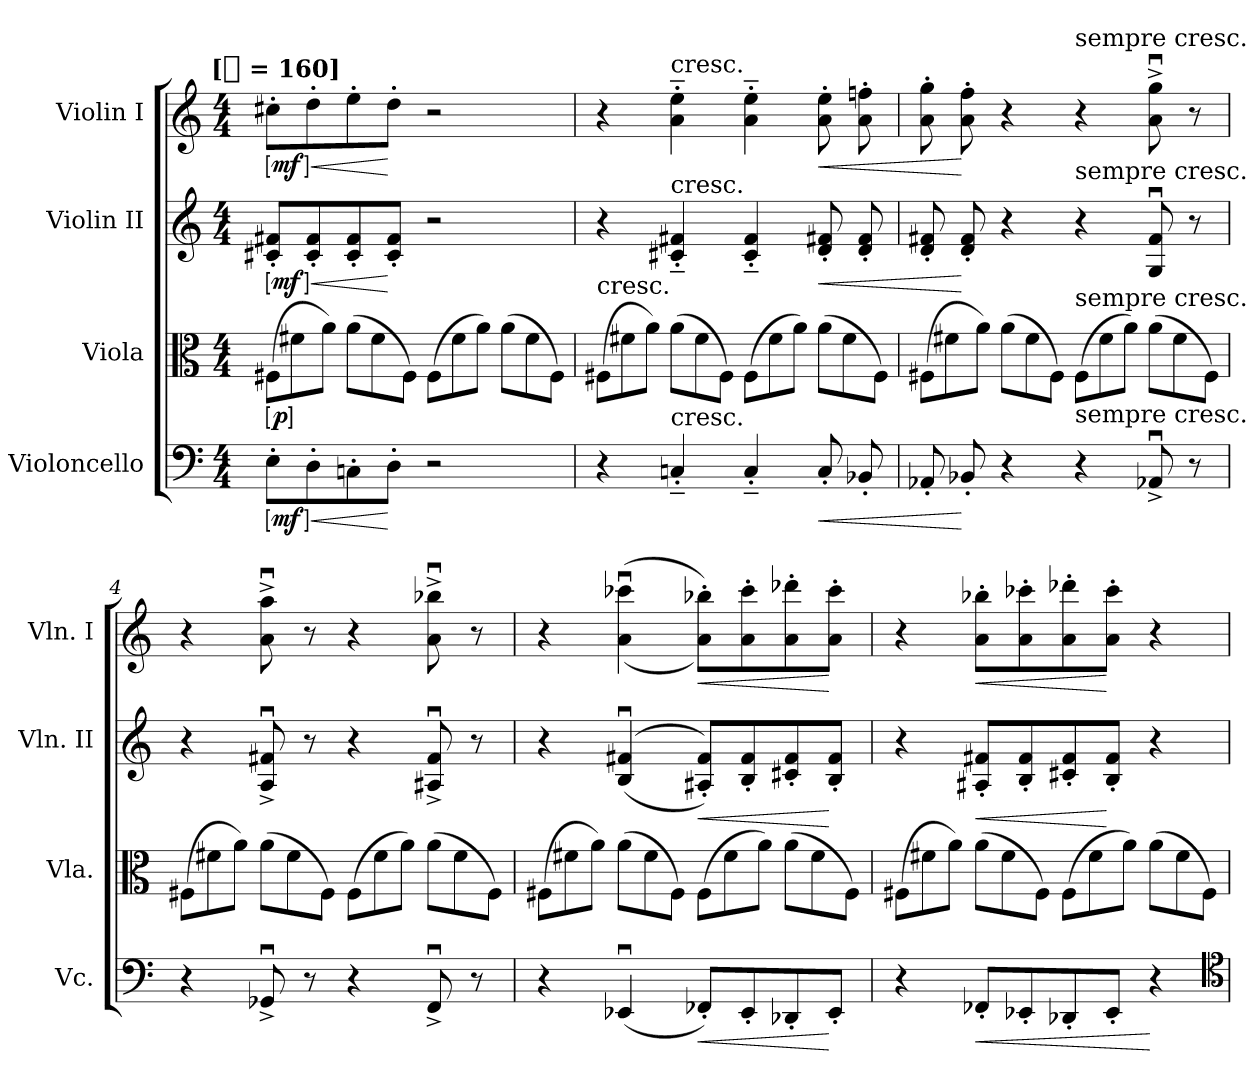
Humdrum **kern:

**kern	**dynam	**kern	**dynam	**kern	**dynam	**kern	**dynam
*part4	*part4	*part3	*part3	*part2	*part2	*part1	*part1
*staff4	*staff4	*staff3	*staff3	*staff2	*staff2	*staff1	*staff1
*I"Violoncello	*	*I"Viola	*	*I"Violin II	*	*I"Violin I	*
*I'Vc.	*	*I'Vla.	*	*I'Vln. II	*	*I'Vln. I	*
*clefF4	*	*clefC3	*	*clefG2	*	*clefG2	*
*k[]	*	*k[]	*	*k[]	*	*k[]	*
*C:	*	*C:	*	*C:	*	*C:	*
!!LO:TX:omd:t=[[quarter] = 160]
*M4/4	*	*M4/4	*	*M4/4	*	*M4/4	*
*MM160	*	*MM160	*	*MM160	*	*MM160	*
=1	=1	=1	=1	=1	=1	=1	=1
!	!LO:HP:b	!	!	!	!	!	!
*	*	*Xtuplet	*	*	*	*	*
!	!LO:DY:n=1:ed=brack	!	!LO:DY:ed=brack	!	!LO:HP:b	!	!LO:HP:b
!	!	!	!	!	!LO:DY:n=1:ed=brack	!	!LO:DY:n=1:ed=brack
8E'L	< mf	(12F#XL	p	8c#X' 8f#X'L	< mf	8cc#X'L	< mf
.	.	12f#X	.	.	.	.	.
8D'	.	.	.	8c#' 8f#'	.	8dd'	.
.	.	12aJ)	.	.	.	.	.
8Cn'	.	(12aL	.	8c#' 8f#'	.	8ee'	.
.	.	12f#	.	.	.	.	.
8D'J	[	.	.	8c#' 8f#'J	[	8dd'J	[
.	.	12F#J)	.	.	.	.	.
2r	.	(12F#L	.	2r	.	2r	.
.	.	12f#	.	.	.	.	.
.	.	12aJ)	.	.	.	.	.
.	.	(12aL	.	.	.	.	.
.	.	12f#	.	.	.	.	.
.	.	12F#J)	.	.	.	.	.
=2	=2	=2	=2	=2	=2	=2	=2
!	!	!LO:TX:t=cresc.	!	!	!	!	!
4r	.	(12F#XL	.	4r	.	4r	.
.	.	12f#X	.	.	.	.	.
.	.	12aJ)	.	.	.	.	.
!	!	!	!	!	!	!LO:TX:t=cresc.	!
!	!	!	!	!LO:TX:t=cresc.	!	!	!
!LO:TX:t=cresc.	!	!	!	!	!	!	!
4Cn'~	.	(12aL	.	4c#X'~ 4f#X'~	.	4a'~ 4ee'~	.
.	.	12f#	.	.	.	.	.
.	.	12F#J)	.	.	.	.	.
4C'~	.	(12F#L	.	4c#'~ 4f#'~	.	4a'~ 4ee'~	.
.	.	12f#	.	.	.	.	.
.	.	12aJ)	.	.	.	.	.
!	!LO:HP:b	!	!	!	!LO:HP:b	!	!LO:HP:b
8C'	<	(12aL	.	8d' 8f#X'	<	8a' 8ee'	<
.	.	12f#	.	.	.	.	.
8BB-X'	.	.	.	8d' 8f#'	.	8a' 8ffn'	.
.	.	12F#J)	.	.	.	.	.
=3	=3	=3	=3	=3	=3	=3	=3
8AA-X'	.	(12F#XL	.	8d' 8f#X'	.	8a' 8gg'	.
.	.	12f#X	.	.	.	.	.
8BB-X'	[	.	.	8d' 8f#'	[	8a' 8ff'	[
.	.	12aJ)	.	.	.	.	.
4r	.	(12aL	.	4r	.	4r	.
.	.	12f#	.	.	.	.	.
.	.	12F#J)	.	.	.	.	.
!	!	!	!	!	!	!LO:TX:t=sempre cresc.	!
!	!	!	!	!LO:TX:t=sempre cresc.	!	!	!
!	!	!LO:TX:t=sempre cresc.	!	!	!	!	!
!LO:TX:t=sempre cresc.	!	!	!	!	!	!	!
4r	.	(12F#L	.	4r	.	4r	.
.	.	12f#	.	.	.	.	.
.	.	12aJ)	.	.	.	.	.
8AA-X^>u	.	(12aL	.	8Gu 8f#u	.	8a^u 8gg^u	.
.	.	12f#	.	.	.	.	.
8r	.	.	.	8r	.	8r	.
.	.	12F#J)	.	.	.	.	.
=4	=4	=4	=4	=4	=4	=4	=4
4r	.	(12F#XL	.	4r	.	4r	.
.	.	12f#X	.	.	.	.	.
.	.	12aJ)	.	.	.	.	.
8GG-X^>u	.	(12aL	.	8A^>u 8f#X^>u	.	8a^u 8aa^u	.
.	.	12f#	.	.	.	.	.
8r	.	.	.	8r	.	8r	.
.	.	12F#J)	.	.	.	.	.
4r	.	(12F#L	.	4r	.	4r	.
.	.	12f#	.	.	.	.	.
.	.	12aJ)	.	.	.	.	.
8FF^>u	.	(12aL	.	8A#X^>u 8f#^>u	.	8a^u 8bb-X^u	.
.	.	12f#	.	.	.	.	.
8r	.	.	.	8r	.	8r	.
.	.	12F#J)	.	.	.	.	.
=5	=5	=5	=5	=5	=5	=5	=5
4r	.	(12F#XL	.	4r	.	4r	.
.	.	12f#X	.	.	.	.	.
.	.	12aJ)	.	.	.	.	.
(4EE-Xu	.	(12aL	.	(<(>4Bu 4f#Xu	.	(<(>4au 4ccc-Xu	.
.	.	12f#	.	.	.	.	.
.	.	12F#J)	.	.	.	.	.
!	!LO:HP:b	!	!	!	!LO:HP:b	!	!LO:HP:b
8FF-X'L)	<	(12F#L	.	8A#X' 8f#'L))	<	8a' 8bb-X'L))	<
.	.	12f#	.	.	.	.	.
8EE-'	.	.	.	8B' 8f#'	.	8a' 8ccc-'	.
.	.	12aJ)	.	.	.	.	.
8DD-X'	.	(12aL	.	8c#X' 8f#'	.	8a' 8ddd-X'	.
.	.	12f#	.	.	.	.	.
8EE-'J	[	.	.	8B' 8f#'J	[	8a' 8ccc-'J	[
.	.	12F#J)	.	.	.	.	.
=6	=6	=6	=6	=6	=6	=6	=6
4r	.	(12F#XL	.	4r	.	4r	.
.	.	12f#X	.	.	.	.	.
.	.	12aJ)	.	.	.	.	.
!	!LO:HP:b	!	!	!	!LO:HP:b	!	!LO:HP:b
8FF-X'L	<	(12aL	.	8A#X' 8f#X'L	<	8a' 8bb-X'L	<
.	.	12f#	.	.	.	.	.
8EE-X'	.	.	.	8B' 8f#'	.	8a' 8ccc-X'	.
.	.	12F#J)	.	.	.	.	.
8DD-X'	.	(12F#L	.	8c#X' 8f#'	.	8a' 8ddd-X'	.
.	.	12f#	.	.	.	.	.
8EE-'J	.	.	.	8B' 8f#'J	[	8a' 8ccc-'J	[
.	.	12aJ)	.	.	.	.	.
4r	[	(12aL	.	4r	.	4r	.
.	.	12f#	.	.	.	.	.
.	.	12F#J)	.	.	.	.	.
*clefC4	*	*	*	*	*	*	*
=	=	=	=	=	=	=	=
*-	*-	*-	*-	*-	*-	*-	*-
